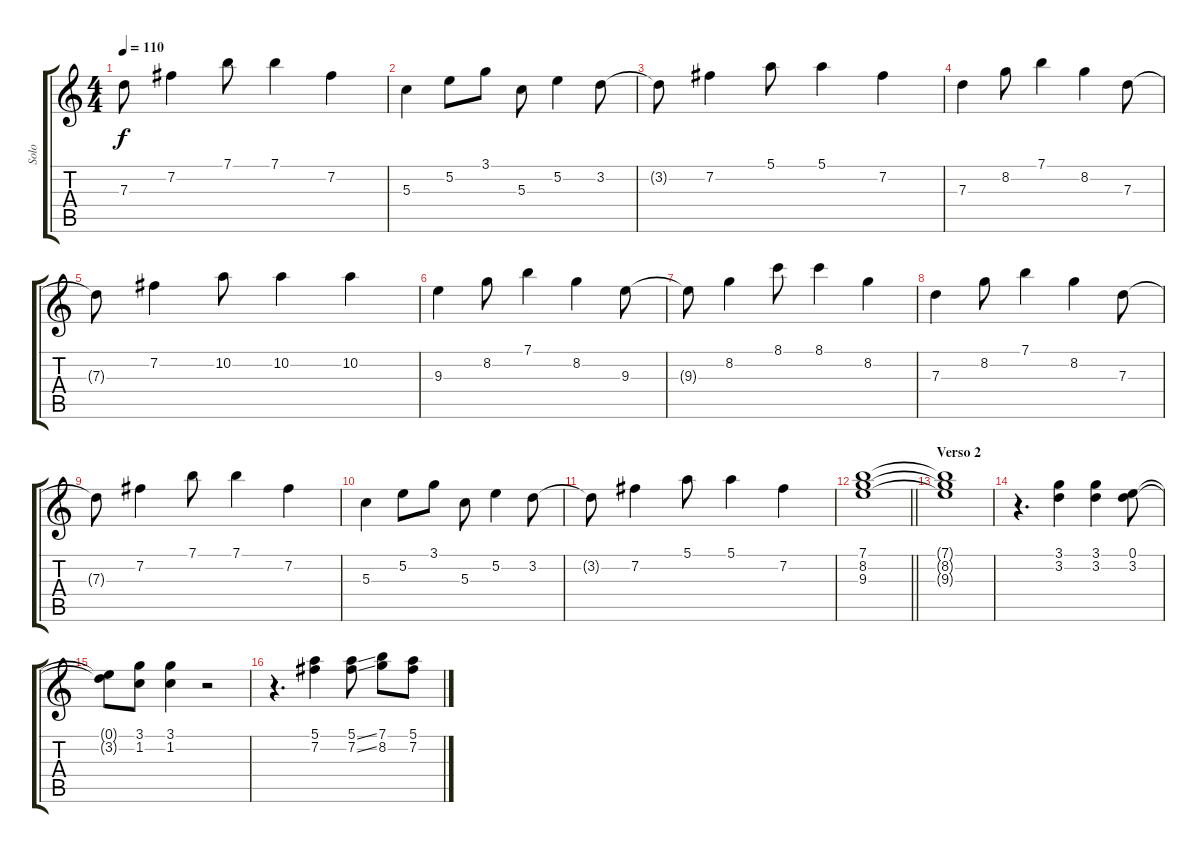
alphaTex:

\track ("Solo" "Solo") {instrument acousticguitarnylon}
\staff {score tabs}
\tuning (E4 B3 G3 D3 A2 E2) {hide}
\ts (4 4)
\tempo 110
\clef g2
\ks c
7.3{t}.8{dy f} 7.2.4 7.1.8 7.1.4 7.2.4 |
5.3.4 5.2.8 3.1.8 5.3.8 5.2.4 3.2.8 |
3.2{t}.8 7.2.4 5.1.8 5.1.4 7.2.4 |
7.3.4 8.2.8 7.1.4 8.2.4 7.3.8 |
7.3{t}.8 7.2.4 10.2.8 10.2.4 10.2.4 |
9.3.4 8.2.8 7.1.4 8.2.4 9.3.8 |
9.3{t}.8 8.2.4 8.1.8 8.1.4 8.2.4 |
7.3.4 8.2.8 7.1.4 8.2.4 7.3.8 |
7.3{t}.8 7.2.4 7.1.8 7.1.4 7.2.4 |
5.3.4 5.2.8 3.1.8 5.3.8 5.2.4 3.2.8 |
3.2{t}.8 7.2.4 5.1.8 5.1.4 7.2.4 |
\barLineRight lightlight
(7.1 8.2 9.3).1 |
\section ("" "Verso 2")
(7.1{t} 8.2{t} 9.3{t}).1 |
r.4{d} (3.1 3.2).4 (3.1 3.2).4 (0.1 3.2).8 |
(0.1{t} 3.2{t}).8 (3.1 1.2).8 (3.1 1.2).4 r.2 |
r.4{d} (5.1 7.2).4 (5.1{ss} 7.2{ss}).8 (7.1 8.2).8 (5.1 7.2).8
